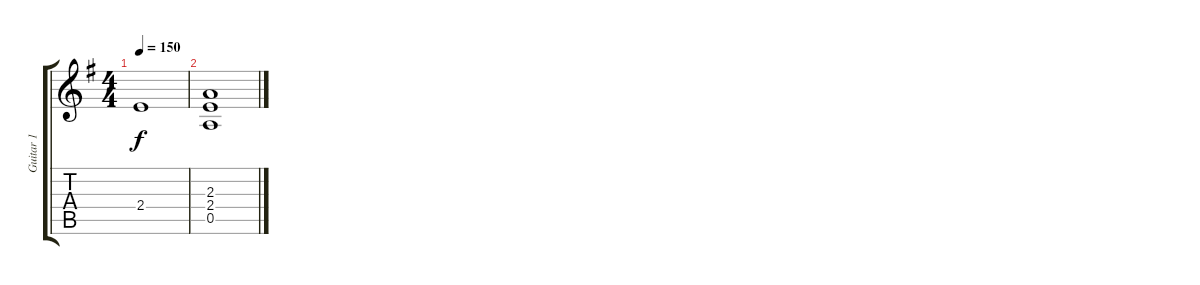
\track ("Guitar 1" "Guitar 1") {instrument overdrivenguitar}
\staff {score tabs}
\tuning (E4 B3 G3 D3 A2 E2) {hide}
\ts (4 4)
\tempo 150
\clef g2
\ks eminor
2.4.1{dy f} |
(2.3 2.4 0.5).1
